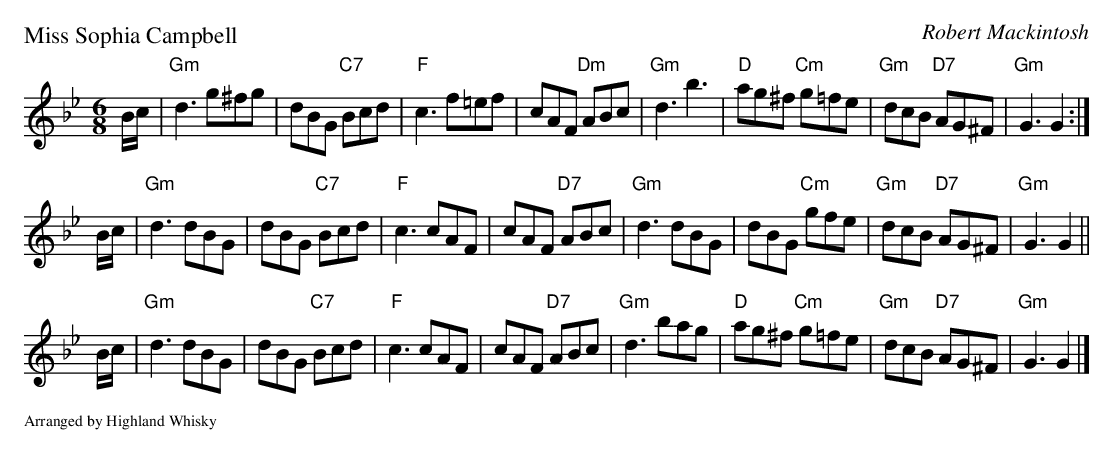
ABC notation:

X:1
P: Miss Sophia Campbell
C: Robert Mackintosh
M: 6/8
L: 1/8
K: Gm
B/c/ \
| "Gm"d3 g^fg | dBG "C7"Bcd | "F"c3 f=ef | cAF "Dm"ABc \
| "Gm"d3 b3 | "D"ag^f "Cm"g=fe | "Gm"dcB "D7"AG^F | "Gm"G3 G2 :|
B/c/ \
| "Gm"d3 dBG | dBG "C7"Bcd | "F"c3 cAF | cAF "D7"ABc \
| "Gm"d3 dBG | dBG "Cm"gfe |  "Gm"dcB "D7"AG^F | "Gm"G3 G2 ||
B/c/ \
| "Gm"d3 dBG | dBG "C7"Bcd | "F"c3 cAF | cAF "D7"ABc \
| "Gm"d3 bag | "D"ag^f "Cm"g=fe | "Gm"dcB "D7"AG^F | "Gm"G3 G2 |]
